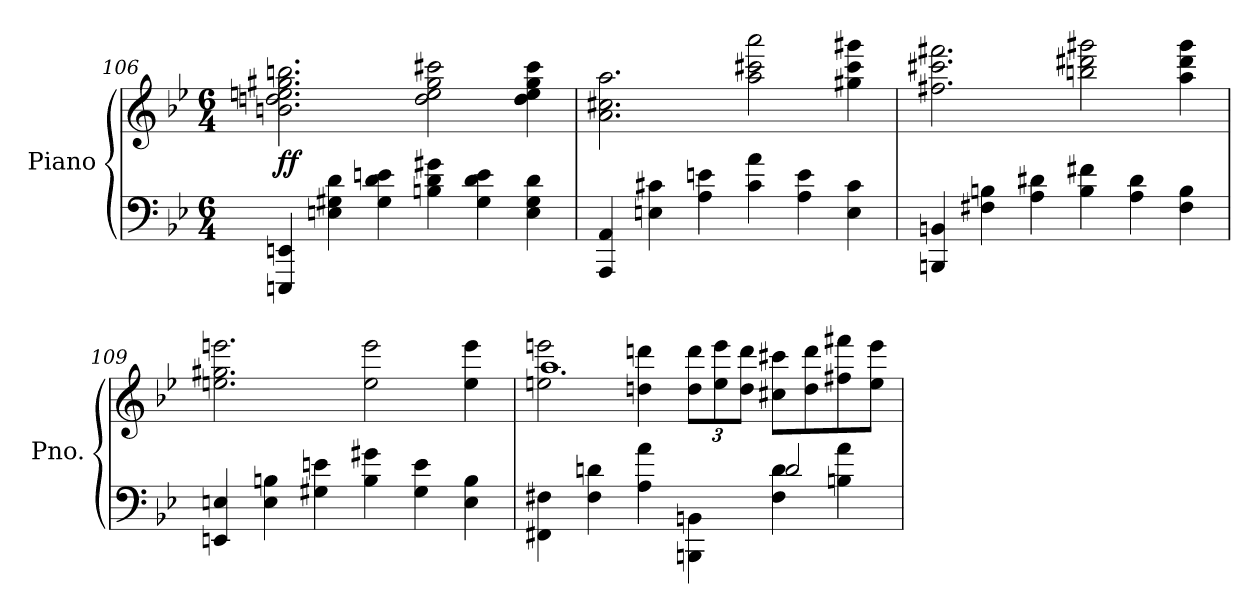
**kern	**kern	**dynam
*part1	*part1	*part1
*staff2	*staff1	*staff1/2
*I"Piano	*	*
*I'Pno.	*	*
*clefF4	*clefG2	*
*k[b-e-]	*k[b-e-]	*
*M6/4	*M6/4	*
=106	=106	=106
!	!	!LO:DY:b
4EEEn/ 4EEn/	2.bn\ 2.ddn\ 2.een\ 2.gg#X\ 2.bbn\	ff
*	*MM142	*
4En\ 4G#X\ 4d\	.	.
4G#\ 4d\ 4en\	.	.
4Bn\ 4d\ 4g#X\	2dd\ 2ee\ 2gg#\ 2ccc#X\	.
4G#\ 4d\ 4e\	.	.
*	*MM172	*
4E\ 4G#\ 4d\	4dd\ 4ee\ 4gg#\ 4ccc#\	.
=107	=107	=107
4AAA/ 4AA/	2.a\ 2.cc#X\ 2.aa\	.
4En\ 4c#X\	.	.
4A\ 4en\	.	.
4c#\ 4a\	2aa\ 2ccc#X\ 2aaa\	.
4A\ 4e\	.	.
4E\ 4c#\	4gg#X\ 4ccc#\ 4ggg#X\	.
=108	=108	=108
4BBBn/ 4BBn/	2.ff#X\ 2.ccc#X\ 2.fff#X\	.
4F#X\ 4Bn\	.	.
4A\ 4d#X\	.	.
4B\ 4f#X\	2bbn\ 2ddd#X\ 2ggg#X\	.
4A\ 4d#\	.	.
4F#\ 4B\	4aa\ 4ddd#\ 4ggg#\	.
!!LO:PB:g=z
=109	=109	=109
4EEn/ 4En/	2.een\ 2.gg#X\ 2.eeen\	.
4E\ 4Bn\	.	.
4G#X\ 4en\	.	.
4B\ 4g#X\	2ee\ 2eee\	.
4G#\ 4e\	.	.
4E\ 4B\	4ee\ 4eee\	.
=110	=110	=110
*^	*^	*
4FF#X\ 4F#X\	1ryy	2een\ 2eeen\	1.aa	.
4F#\ 4dn\	.	.	.	.
4A\ 4a\	.	4ddn\ 4dddn\	.	.
*	*	*Xbrackettup	*	*
4BBBn\ 4BBn\	.	12dd\ 12ddd\L	.	.
.	.	12ee\ 12eee\	.	.
.	.	12dd\ 12ddd\J	.	.
4F#\ 4d\	2d/	8cc#X\ 8ccc#X\L	.	.
.	.	8dd\ 8ddd\	.	.
4Bn\ 4a\	.	8ff#X\ 8fff#X\	.	.
.	.	8ee\ 8eee\J	.	.
*v	*v	*	*	*
*	*v	*v	*
=	=	=
*-	*-	*-
